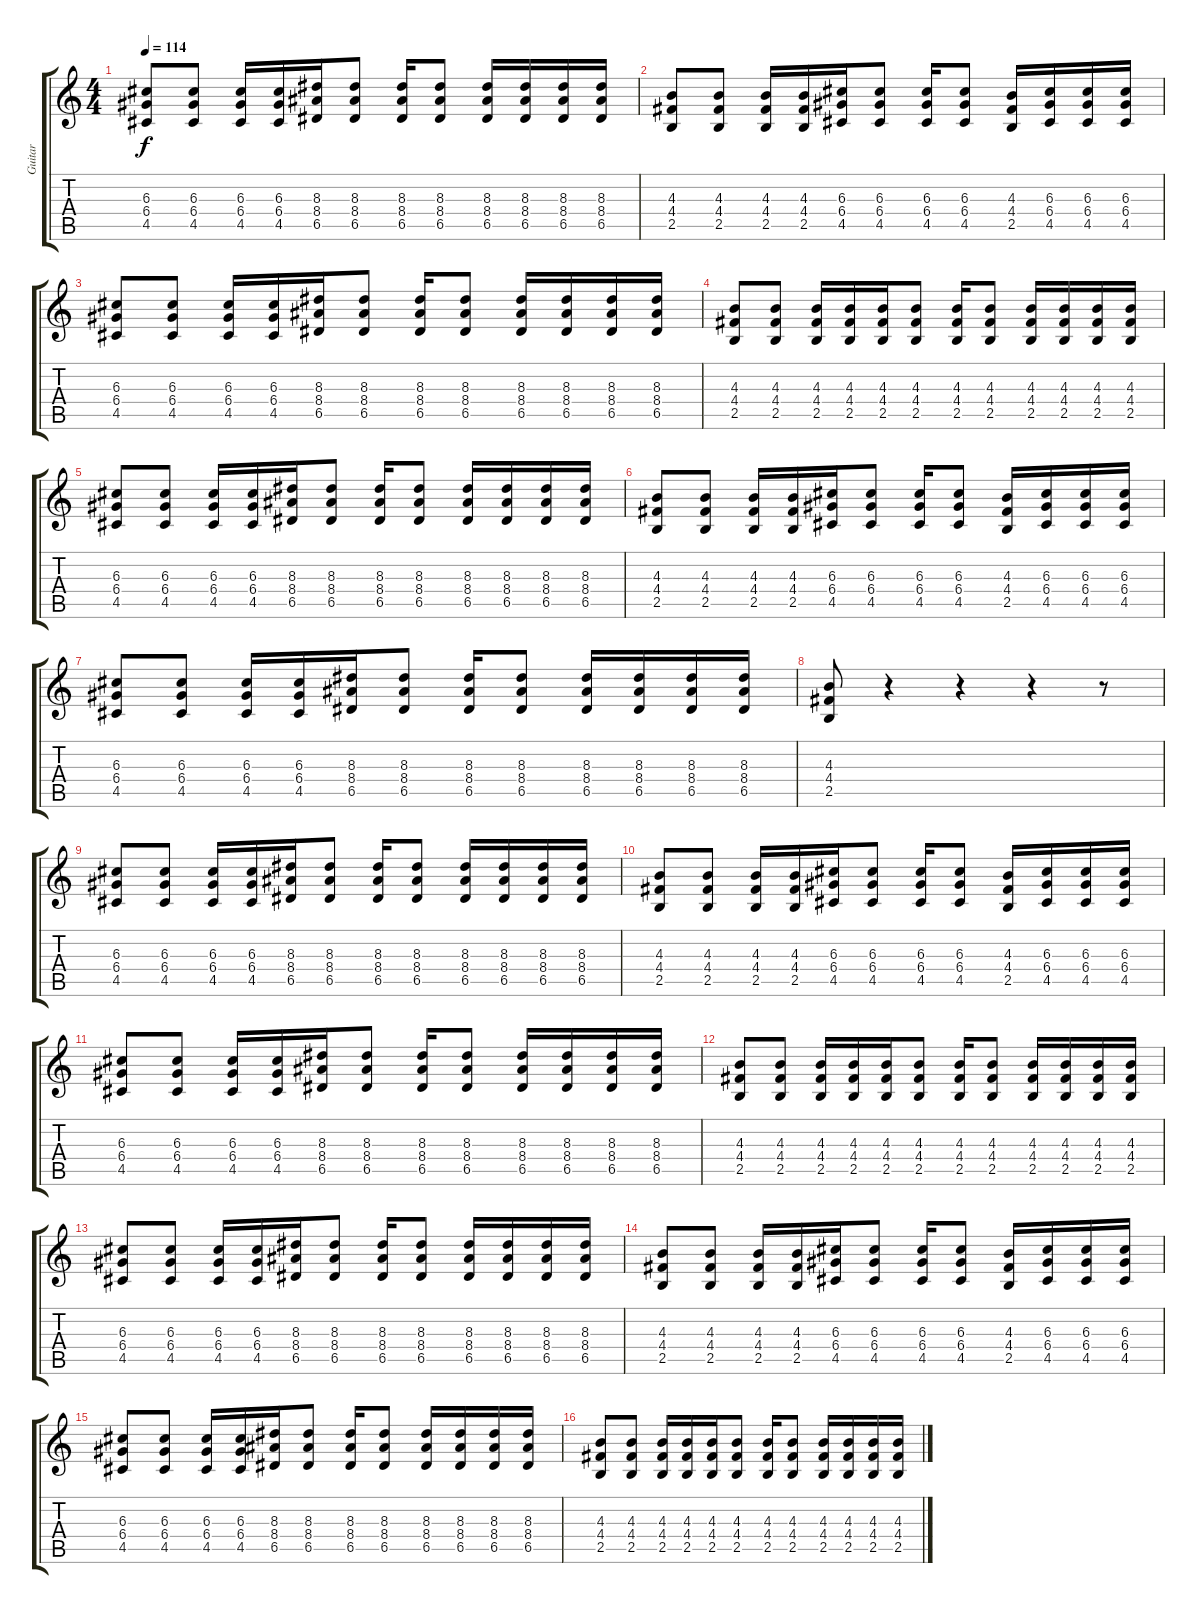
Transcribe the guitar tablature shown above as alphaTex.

\track ("Guitar" "Guitar") {instrument distortionguitar}
\staff {score tabs}
\tuning (E4 B3 G3 D3 A2 E2) {hide}
\ts (4 4)
\tempo 114
\clef g2
\ks c
(6.3 6.4 4.5).8{dy f instrument distortionguitar} (6.3 6.4 4.5).8 (6.3 6.4 4.5).16 (6.3 6.4 4.5).16 (8.3 8.4 6.5).16 (8.3 8.4 6.5).8 (8.3 8.4 6.5).16 (8.3 8.4 6.5).8 (8.3 8.4 6.5).16 (8.3 8.4 6.5).16 (8.3 8.4 6.5).16 (8.3 8.4 6.5).16 |
(4.3 4.4 2.5).8 (4.3 4.4 2.5).8 (4.3 4.4 2.5).16 (4.3 4.4 2.5).16 (6.3 6.4 4.5).16 (6.3 6.4 4.5).8 (6.3 6.4 4.5).16 (6.3 6.4 4.5).8 (4.3 4.4 2.5).16 (6.3 6.4 4.5).16 (6.3 6.4 4.5).16 (6.3 6.4 4.5).16 |
(6.3 6.4 4.5).8 (6.3 6.4 4.5).8 (6.3 6.4 4.5).16 (6.3 6.4 4.5).16 (8.3 8.4 6.5).16 (8.3 8.4 6.5).8 (8.3 8.4 6.5).16 (8.3 8.4 6.5).8 (8.3 8.4 6.5).16 (8.3 8.4 6.5).16 (8.3 8.4 6.5).16 (8.3 8.4 6.5).16 |
(4.3 4.4 2.5).8 (4.3 4.4 2.5).8 (4.3 4.4 2.5).16 (4.3 4.4 2.5).16 (4.3 4.4 2.5).16 (4.3 4.4 2.5).8 (4.3 4.4 2.5).16 (4.3 4.4 2.5).8 (4.3 4.4 2.5).16 (4.3 4.4 2.5).16 (4.3 4.4 2.5).16 (4.3 4.4 2.5).16 |
(6.3 6.4 4.5).8 (6.3 6.4 4.5).8 (6.3 6.4 4.5).16 (6.3 6.4 4.5).16 (8.3 8.4 6.5).16 (8.3 8.4 6.5).8 (8.3 8.4 6.5).16 (8.3 8.4 6.5).8 (8.3 8.4 6.5).16 (8.3 8.4 6.5).16 (8.3 8.4 6.5).16 (8.3 8.4 6.5).16 |
(4.3 4.4 2.5).8 (4.3 4.4 2.5).8 (4.3 4.4 2.5).16 (4.3 4.4 2.5).16 (6.3 6.4 4.5).16 (6.3 6.4 4.5).8 (6.3 6.4 4.5).16 (6.3 6.4 4.5).8 (4.3 4.4 2.5).16 (6.3 6.4 4.5).16 (6.3 6.4 4.5).16 (6.3 6.4 4.5).16 |
(6.3 6.4 4.5).8 (6.3 6.4 4.5).8 (6.3 6.4 4.5).16 (6.3 6.4 4.5).16 (8.3 8.4 6.5).16 (8.3 8.4 6.5).8 (8.3 8.4 6.5).16 (8.3 8.4 6.5).8 (8.3 8.4 6.5).16 (8.3 8.4 6.5).16 (8.3 8.4 6.5).16 (8.3 8.4 6.5).16 |
(4.3 4.4 2.5).8 r.4 r.4 r.4 r.8 |
(6.3 6.4 4.5).8 (6.3 6.4 4.5).8 (6.3 6.4 4.5).16 (6.3 6.4 4.5).16 (8.3 8.4 6.5).16 (8.3 8.4 6.5).8 (8.3 8.4 6.5).16 (8.3 8.4 6.5).8 (8.3 8.4 6.5).16 (8.3 8.4 6.5).16 (8.3 8.4 6.5).16 (8.3 8.4 6.5).16 |
(4.3 4.4 2.5).8 (4.3 4.4 2.5).8 (4.3 4.4 2.5).16 (4.3 4.4 2.5).16 (6.3 6.4 4.5).16 (6.3 6.4 4.5).8 (6.3 6.4 4.5).16 (6.3 6.4 4.5).8 (4.3 4.4 2.5).16 (6.3 6.4 4.5).16 (6.3 6.4 4.5).16 (6.3 6.4 4.5).16 |
(6.3 6.4 4.5).8 (6.3 6.4 4.5).8 (6.3 6.4 4.5).16 (6.3 6.4 4.5).16 (8.3 8.4 6.5).16 (8.3 8.4 6.5).8 (8.3 8.4 6.5).16 (8.3 8.4 6.5).8 (8.3 8.4 6.5).16 (8.3 8.4 6.5).16 (8.3 8.4 6.5).16 (8.3 8.4 6.5).16 |
(4.3 4.4 2.5).8 (4.3 4.4 2.5).8 (4.3 4.4 2.5).16 (4.3 4.4 2.5).16 (4.3 4.4 2.5).16 (4.3 4.4 2.5).8 (4.3 4.4 2.5).16 (4.3 4.4 2.5).8 (4.3 4.4 2.5).16 (4.3 4.4 2.5).16 (4.3 4.4 2.5).16 (4.3 4.4 2.5).16 |
(6.3 6.4 4.5).8 (6.3 6.4 4.5).8 (6.3 6.4 4.5).16 (6.3 6.4 4.5).16 (8.3 8.4 6.5).16 (8.3 8.4 6.5).8 (8.3 8.4 6.5).16 (8.3 8.4 6.5).8 (8.3 8.4 6.5).16 (8.3 8.4 6.5).16 (8.3 8.4 6.5).16 (8.3 8.4 6.5).16 |
(4.3 4.4 2.5).8 (4.3 4.4 2.5).8 (4.3 4.4 2.5).16 (4.3 4.4 2.5).16 (6.3 6.4 4.5).16 (6.3 6.4 4.5).8 (6.3 6.4 4.5).16 (6.3 6.4 4.5).8 (4.3 4.4 2.5).16 (6.3 6.4 4.5).16 (6.3 6.4 4.5).16 (6.3 6.4 4.5).16 |
(6.3 6.4 4.5).8 (6.3 6.4 4.5).8 (6.3 6.4 4.5).16 (6.3 6.4 4.5).16 (8.3 8.4 6.5).16 (8.3 8.4 6.5).8 (8.3 8.4 6.5).16 (8.3 8.4 6.5).8 (8.3 8.4 6.5).16 (8.3 8.4 6.5).16 (8.3 8.4 6.5).16 (8.3 8.4 6.5).16 |
(4.3 4.4 2.5).8 (4.3 4.4 2.5).8 (4.3 4.4 2.5).16 (4.3 4.4 2.5).16 (4.3 4.4 2.5).16 (4.3 4.4 2.5).8 (4.3 4.4 2.5).16 (4.3 4.4 2.5).8 (4.3 4.4 2.5).16 (4.3 4.4 2.5).16 (4.3 4.4 2.5).16 (4.3 4.4 2.5).16
